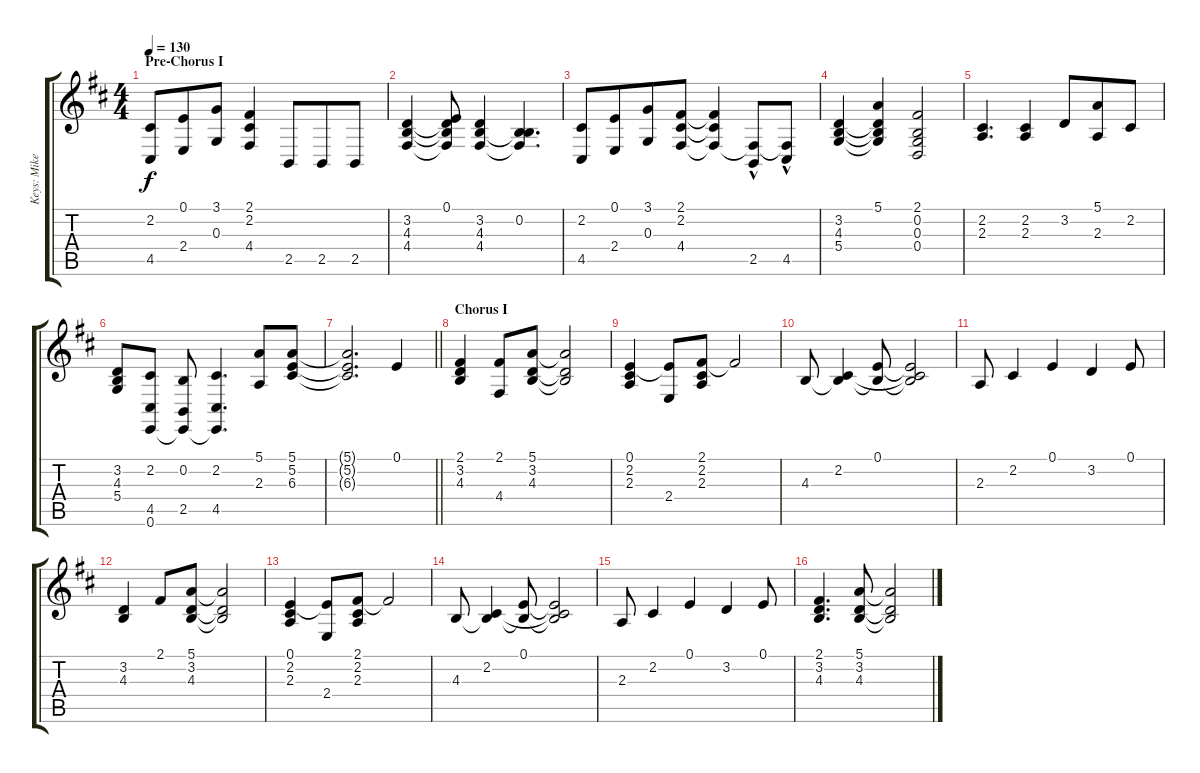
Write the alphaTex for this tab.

\track ("Keys: Mike" "Keys: Mike") {instrument pad1newage}
\staff {score tabs}
\tuning (E4 B3 G3 D3 A2 E2) {hide}
\ts (4 4)
\section ("" "Pre-Chorus I")
\tempo 130
\clef g2
\ks d
(2.2 4.5).8{dy f} (0.1 2.4).8{beam merge} (3.1 0.3).8 (2.1 2.2 4.4).4 2.5.8{beam merge} 2.5.8 2.5.8 |
(3.2 4.3 4.4).4 (0.1 3.2{t} 4.3{t} 4.4{t}).8 (3.2 4.3 4.4).4 (0.2 4.3{t} 4.4{t}).4{d} |
(2.2 4.5).8 (0.1 2.4).8{beam merge} (3.1 0.3).8 (2.1 2.2 4.4).8 (2.1{t} 2.2{t} 4.4{t}).4 (4.4{t} 2.5{hac}).8 (4.4{t} 4.5{hac}).8 |
(3.2 4.3 5.4).4 (5.1 3.2{t} 4.3{t} 5.4{t}).4 (2.1 0.2 0.3 0.4).2 |
(2.2 2.3).4{d} (2.2 2.3).4 3.2.8{beam merge} (5.1 2.3).8 2.2.8 |
(3.2 4.3 5.4).8 (2.2 4.5 0.6).8 (0.2 2.5 0.6{t}).8 (2.2 4.5 0.6{t}).4{d} (5.1 2.3).8 (5.1 5.2 6.3).8 |
\barLineRight lightlight
(5.1{t} 5.2{t} 6.3{t}).2{d} 0.1.4 |
\section ("" "Chorus I")
(2.1 3.2 4.3).4 (2.1 4.4).8 (5.1 3.2 4.3).8 (5.1{t} 3.2{t} 4.3{t}).2 |
(0.1 2.2 2.3).4 (0.1{t} 2.4).8 (2.1 2.2 2.3).8 2.1{t}.2 |
4.3.8 (2.2 4.3{t}).4 (0.1 4.3{t}).8 (0.1{t} 2.2{t} 4.3{t}).2 |
2.3.8 2.2.4 0.1.4 3.2.4 0.1.8 |
(3.2 4.3).4 2.1.8 (5.1 3.2 4.3).8 (5.1{t} 3.2{t} 4.3{t}).2 |
(0.1 2.2 2.3).4 (0.1{t} 2.4).8 (2.1 2.2 2.3).8 2.1{t}.2 |
4.3.8 (2.2 4.3{t}).4 (0.1 4.3{t}).8 (0.1{t} 2.2{t} 4.3{t}).2 |
2.3.8 2.2.4 0.1.4 3.2.4 0.1.8 |
(2.1 3.2 4.3).4{d} (5.1 3.2 4.3).8 (5.1{t} 3.2{t} 4.3{t}).2
